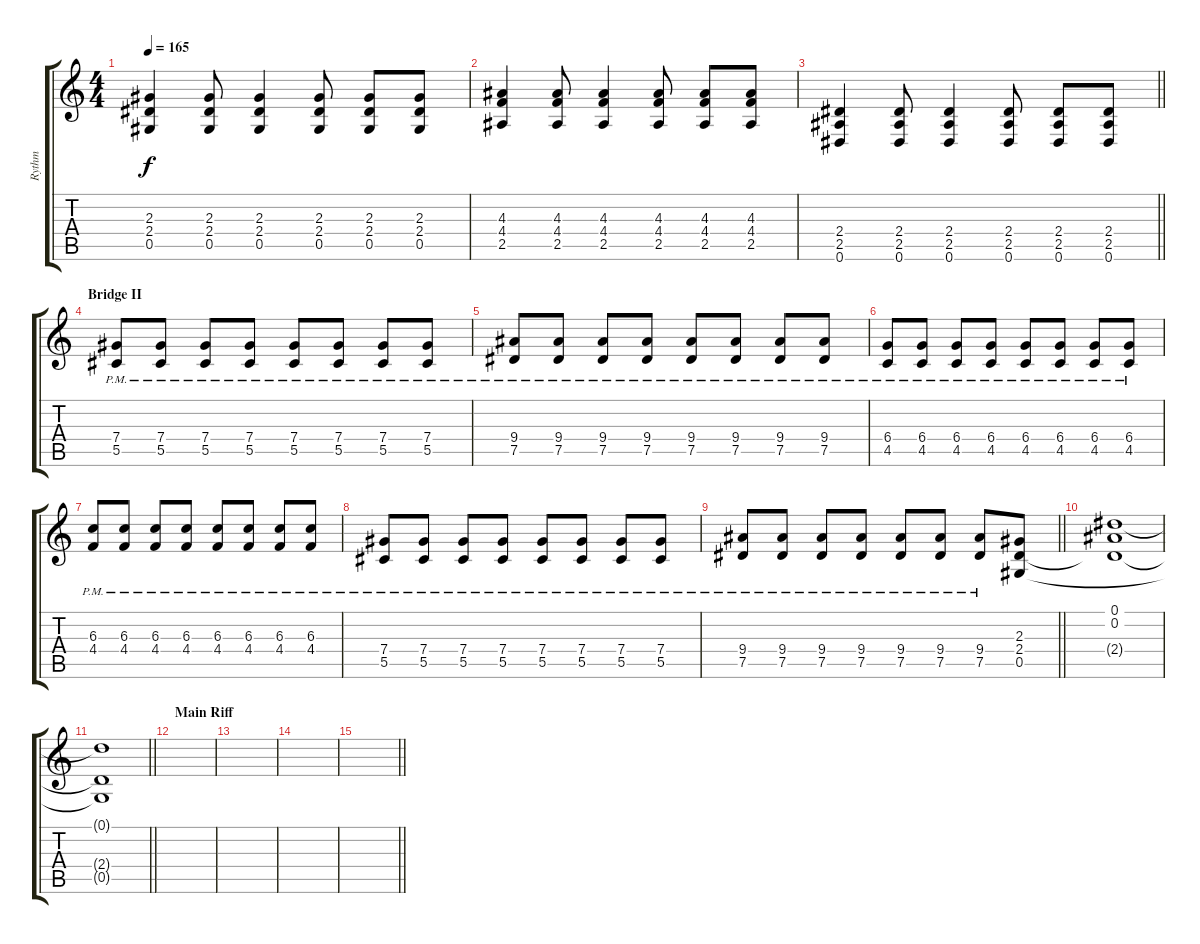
\track ("Rythm" "Rythm") {instrument overdrivenguitar}
\staff {score tabs}
\tuning (Eb4 Bb3 Gb3 Db3 Ab2 Eb2) {hide}
\ts (4 4)
\tempo 165
\clef g2
\ks c
(2.3 2.4 0.5).4{dy f} (2.3 2.4 0.5).8 (2.3 2.4 0.5).4 (2.3 2.4 0.5).8 (2.3 2.4 0.5).8 (2.3 2.4 0.5).8 |
(4.3 4.4 2.5).4 (4.3 4.4 2.5).8 (4.3 4.4 2.5).4 (4.3 4.4 2.5).8 (4.3 4.4 2.5).8 (4.3 4.4 2.5).8 |
\barLineRight lightlight
(2.4 2.5 0.6).4 (2.4 2.5 0.6).8 (2.4 2.5 0.6).4 (2.4 2.5 0.6).8 (2.4 2.5 0.6).8 (2.4 2.5 0.6).8 |
\section ("" "Bridge II")
(7.4{pm} 5.5{pm}).8 (7.4{pm} 5.5{pm}).8 (7.4{pm} 5.5{pm}).8 (7.4{pm} 5.5{pm}).8 (7.4{pm} 5.5{pm}).8 (7.4{pm} 5.5{pm}).8 (7.4{pm} 5.5{pm}).8 (7.4{pm} 5.5{pm}).8 |
(9.4{pm} 7.5{pm}).8 (9.4{pm} 7.5{pm}).8 (9.4{pm} 7.5{pm}).8 (9.4{pm} 7.5{pm}).8 (9.4{pm} 7.5{pm}).8 (9.4{pm} 7.5{pm}).8 (9.4{pm} 7.5{pm}).8 (9.4{pm} 7.5{pm}).8 |
(6.4{pm} 4.5{pm}).8 (6.4{pm} 4.5{pm}).8 (6.4{pm} 4.5{pm}).8 (6.4{pm} 4.5{pm}).8 (6.4{pm} 4.5{pm}).8 (6.4{pm} 4.5{pm}).8 (6.4{pm} 4.5{pm}).8 (6.4{pm} 4.5{pm}).8 |
(6.3{pm} 4.4{pm}).8 (6.3{pm} 4.4{pm}).8 (6.3{pm} 4.4{pm}).8 (6.3{pm} 4.4{pm}).8 (6.3{pm} 4.4{pm}).8 (6.3{pm} 4.4{pm}).8 (6.3{pm} 4.4{pm}).8 (6.3{pm} 4.4{pm}).8 |
(7.4{pm} 5.5{pm}).8 (7.4{pm} 5.5{pm}).8 (7.4{pm} 5.5{pm}).8 (7.4{pm} 5.5{pm}).8 (7.4{pm} 5.5{pm}).8 (7.4{pm} 5.5{pm}).8 (7.4{pm} 5.5{pm}).8 (7.4{pm} 5.5{pm}).8 |
\barLineRight lightlight
(9.4{pm} 7.5{pm}).8 (9.4{pm} 7.5{pm}).8 (9.4{pm} 7.5{pm}).8 (9.4{pm} 7.5{pm}).8 (9.4{pm} 7.5{pm}).8 (9.4{pm} 7.5{pm}).8 (9.4{pm} 7.5{pm}).8 (2.3 2.4 0.5).8 |
(0.1 0.2 2.4{t}).1 |
\barLineRight lightlight
(0.1{t} 2.4{t} 0.5{t}).1 |
\section ("" "Main Riff")
|
|
|
\barLineRight lightlight
